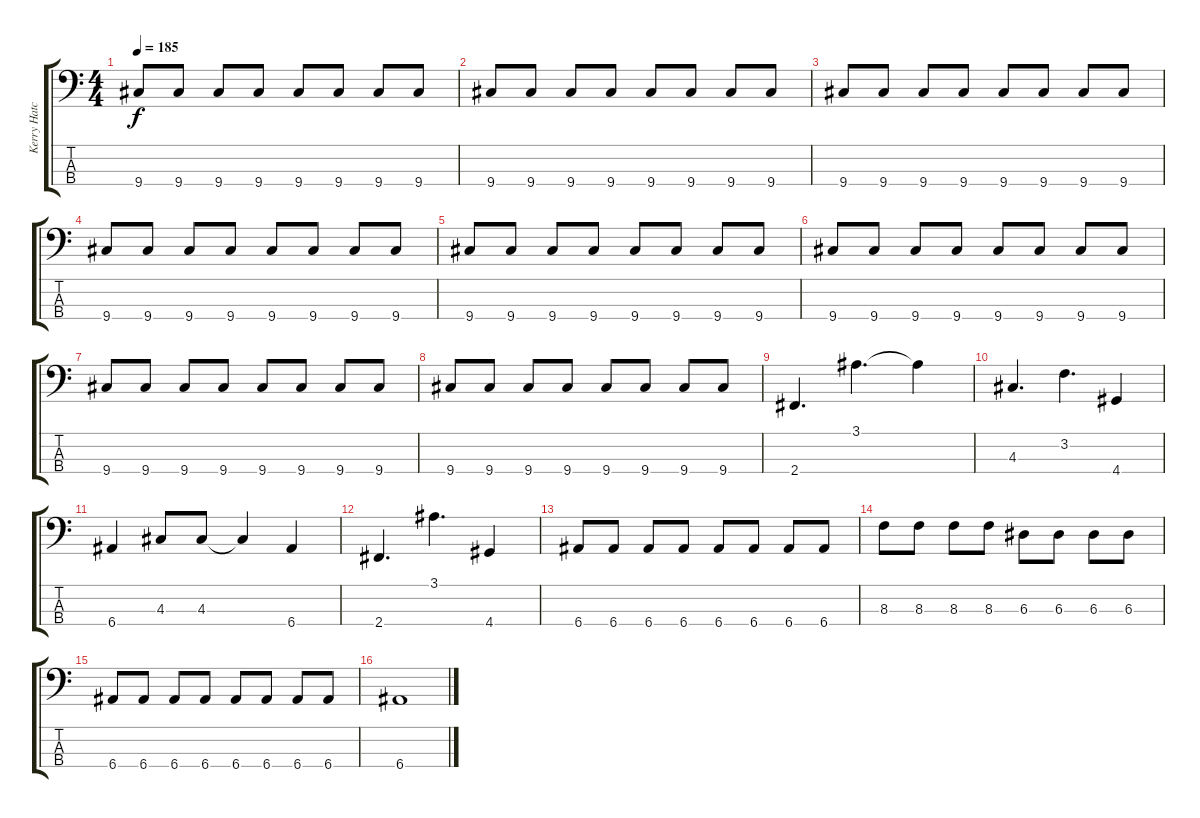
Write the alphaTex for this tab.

\track ("Kerry Hatch" "Kerry Hatc") {instrument electricbasspick}
\staff {score tabs}
\tuning (G2 D2 A1 E1) {hide}
\ts (4 4)
\tempo 185
\clef f4
\ks c
9.4.8{dy f} 9.4.8 9.4.8 9.4.8 9.4.8 9.4.8 9.4.8 9.4.8 |
9.4.8 9.4.8 9.4.8 9.4.8 9.4.8 9.4.8 9.4.8 9.4.8 |
9.4.8 9.4.8 9.4.8 9.4.8 9.4.8 9.4.8 9.4.8 9.4.8 |
9.4.8 9.4.8 9.4.8 9.4.8 9.4.8 9.4.8 9.4.8 9.4.8 |
9.4.8 9.4.8 9.4.8 9.4.8 9.4.8 9.4.8 9.4.8 9.4.8 |
9.4.8 9.4.8 9.4.8 9.4.8 9.4.8 9.4.8 9.4.8 9.4.8 |
9.4.8 9.4.8 9.4.8 9.4.8 9.4.8 9.4.8 9.4.8 9.4.8 |
9.4.8 9.4.8 9.4.8 9.4.8 9.4.8 9.4.8 9.4.8 9.4.8 |
2.4.4{d} 3.1.4{d} 3.1{t}.4 |
4.3.4{d} 3.2.4{d} 4.4.4 |
6.4.4 4.3.8 4.3.8 4.3{t}.4 6.4.4 |
2.4.4{d} 3.1.4{d} 4.4.4 |
6.4.8 6.4.8 6.4.8 6.4.8 6.4.8 6.4.8 6.4.8 6.4.8 |
8.3.8 8.3.8 8.3.8 8.3.8 6.3.8 6.3.8 6.3.8 6.3.8 |
6.4.8 6.4.8 6.4.8 6.4.8 6.4.8 6.4.8 6.4.8 6.4.8 |
6.4.1
